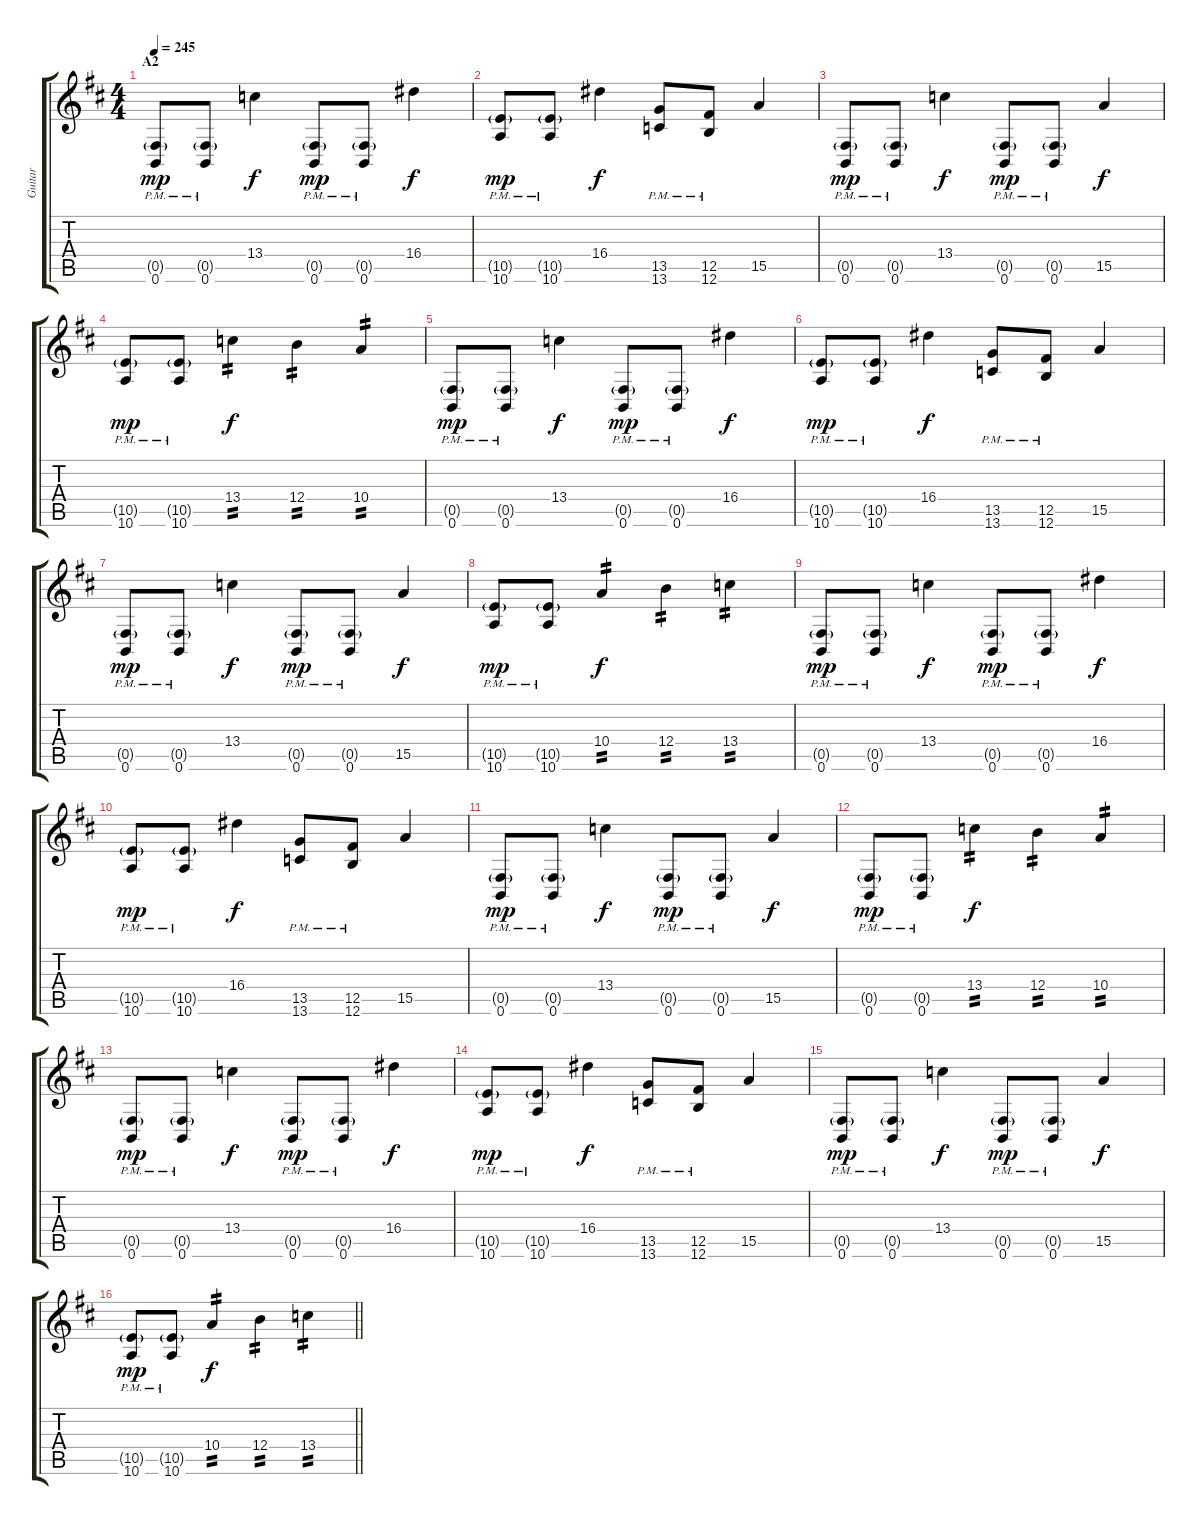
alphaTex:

\track ("Guitar" "Guitar") {instrument distortionguitar}
\staff {score tabs}
\tuning (Db4 Ab3 E3 B2 Gb2 B1) {hide}
\ts (4 4)
\section ("" "A2")
\tempo 245
\clef g2
\ks bminor
(0.5{g pm} 0.6{pm}).8{dy mp} (0.5{g pm} 0.6{pm}).8 13.4.4{dy f} (0.5{g pm} 0.6{pm}).8{dy mp} (0.5{g pm} 0.6{pm}).8 16.4.4{dy f} |
(10.5{g pm} 10.6{pm}).8{dy mp} (10.5{g pm} 10.6{pm}).8 16.4.4{dy f} (13.5{pm} 13.6{pm}).8 (12.5{pm} 12.6{pm}).8 15.5.4 |
(0.5{g pm} 0.6).8{dy mp} (0.5{g pm} 0.6).8 13.4.4{dy f} (0.5{g pm} 0.6).8{dy mp} (0.5{g pm} 0.6).8 15.5.4{dy f} |
(10.5{g pm} 10.6{pm}).8{dy mp} (10.5{g pm} 10.6{pm}).8 13.4.4{tp 2 dy f} 12.4.4{tp 2} 10.4.4{tp 2} |
(0.5{g pm} 0.6{pm}).8{dy mp} (0.5{g pm} 0.6{pm}).8 13.4.4{dy f} (0.5{g pm} 0.6{pm}).8{dy mp} (0.5{g pm} 0.6{pm}).8 16.4.4{dy f} |
(10.5{g pm} 10.6{pm}).8{dy mp} (10.5{g pm} 10.6{pm}).8 16.4.4{dy f} (13.5{pm} 13.6{pm}).8 (12.5{pm} 12.6{pm}).8 15.5.4 |
(0.5{g pm} 0.6).8{dy mp} (0.5{g pm} 0.6).8 13.4.4{dy f} (0.5{g pm} 0.6).8{dy mp} (0.5{g pm} 0.6).8 15.5.4{dy f} |
(10.5{g pm} 10.6{pm}).8{dy mp} (10.5{g pm} 10.6{pm}).8 10.4.4{tp 2 dy f} 12.4.4{tp 2} 13.4.4{tp 2} |
(0.5{g pm} 0.6{pm}).8{dy mp} (0.5{g pm} 0.6{pm}).8 13.4.4{dy f} (0.5{g pm} 0.6{pm}).8{dy mp} (0.5{g pm} 0.6{pm}).8 16.4.4{dy f} |
(10.5{g pm} 10.6{pm}).8{dy mp} (10.5{g pm} 10.6{pm}).8 16.4.4{dy f} (13.5{pm} 13.6{pm}).8 (12.5{pm} 12.6{pm}).8 15.5.4 |
(0.5{g pm} 0.6).8{dy mp} (0.5{g pm} 0.6).8 13.4.4{dy f} (0.5{g pm} 0.6).8{dy mp} (0.5{g pm} 0.6).8 15.5.4{dy f} |
(0.5{g pm} 0.6{pm}).8{dy mp} (0.5{g pm} 0.6{pm}).8 13.4.4{tp 2 dy f} 12.4.4{tp 2} 10.4.4{tp 2} |
(0.5{g pm} 0.6{pm}).8{dy mp} (0.5{g pm} 0.6{pm}).8 13.4.4{dy f} (0.5{g pm} 0.6{pm}).8{dy mp} (0.5{g pm} 0.6{pm}).8 16.4.4{dy f} |
(10.5{g pm} 10.6{pm}).8{dy mp} (10.5{g pm} 10.6{pm}).8 16.4.4{dy f} (13.5{pm} 13.6{pm}).8 (12.5{pm} 12.6{pm}).8 15.5.4 |
(0.5{g pm} 0.6).8{dy mp} (0.5{g pm} 0.6).8 13.4.4{dy f} (0.5{g pm} 0.6).8{dy mp} (0.5{g pm} 0.6).8 15.5.4{dy f} |
\barLineRight lightlight
(10.5{g pm} 10.6{pm}).8{dy mp} (10.5{g pm} 10.6{pm}).8 10.4.4{tp 2 dy f} 12.4.4{tp 2} 13.4.4{tp 2}
